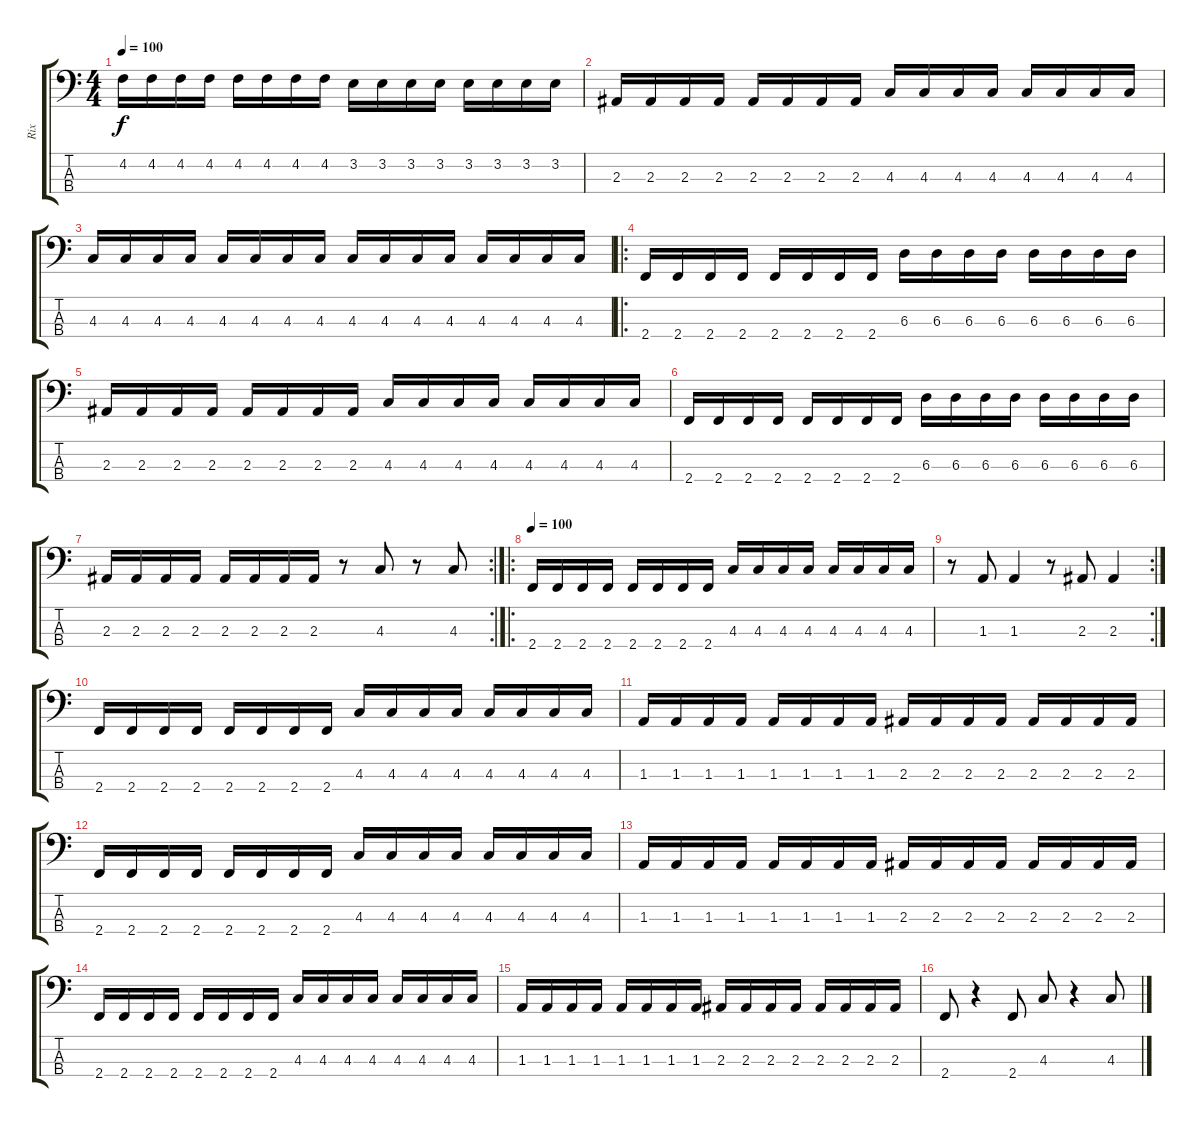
\track ("Rix" "Rix") {instrument electricbasspick}
\staff {score tabs}
\tuning (Gb2 Db2 Ab1 Eb1) {hide}
\ts (4 4)
\tempo 100
\clef f4
\ks c
4.2.16{dy f} 4.2.16 4.2.16 4.2.16 4.2.16 4.2.16 4.2.16 4.2.16 3.2.16 3.2.16 3.2.16 3.2.16 3.2.16 3.2.16 3.2.16 3.2.16 |
2.3.16 2.3.16 2.3.16 2.3.16 2.3.16 2.3.16 2.3.16 2.3.16 4.3.16 4.3.16 4.3.16 4.3.16 4.3.16 4.3.16 4.3.16 4.3.16 |
4.3.16 4.3.16 4.3.16 4.3.16 4.3.16 4.3.16 4.3.16 4.3.16 4.3.16 4.3.16 4.3.16 4.3.16 4.3.16 4.3.16 4.3.16 4.3.16 |
\ro
2.4.16 2.4.16 2.4.16 2.4.16 2.4.16 2.4.16 2.4.16 2.4.16 6.3.16 6.3.16 6.3.16 6.3.16 6.3.16 6.3.16 6.3.16 6.3.16 |
2.3.16 2.3.16 2.3.16 2.3.16 2.3.16 2.3.16 2.3.16 2.3.16 4.3.16 4.3.16 4.3.16 4.3.16 4.3.16 4.3.16 4.3.16 4.3.16 |
2.4.16 2.4.16 2.4.16 2.4.16 2.4.16 2.4.16 2.4.16 2.4.16 6.3.16 6.3.16 6.3.16 6.3.16 6.3.16 6.3.16 6.3.16 6.3.16 |
\rc 2
2.3.16 2.3.16 2.3.16 2.3.16 2.3.16 2.3.16 2.3.16 2.3.16 r.8 4.3.8 r.8 4.3.8 |
\ro
\tempo 100
2.4.16 2.4.16 2.4.16 2.4.16 2.4.16 2.4.16 2.4.16 2.4.16 4.3.16 4.3.16 4.3.16 4.3.16 4.3.16 4.3.16 4.3.16 4.3.16 |
\rc 2
r.8 1.3.8 1.3.4 r.8 2.3.8 2.3.4 |
2.4.16 2.4.16 2.4.16 2.4.16 2.4.16 2.4.16 2.4.16 2.4.16 4.3.16 4.3.16 4.3.16 4.3.16 4.3.16 4.3.16 4.3.16 4.3.16 |
1.3.16 1.3.16 1.3.16 1.3.16 1.3.16 1.3.16 1.3.16 1.3.16 2.3.16 2.3.16 2.3.16 2.3.16 2.3.16 2.3.16 2.3.16 2.3.16 |
2.4.16 2.4.16 2.4.16 2.4.16 2.4.16 2.4.16 2.4.16 2.4.16 4.3.16 4.3.16 4.3.16 4.3.16 4.3.16 4.3.16 4.3.16 4.3.16 |
1.3.16 1.3.16 1.3.16 1.3.16 1.3.16 1.3.16 1.3.16 1.3.16 2.3.16 2.3.16 2.3.16 2.3.16 2.3.16 2.3.16 2.3.16 2.3.16 |
2.4.16 2.4.16 2.4.16 2.4.16 2.4.16 2.4.16 2.4.16 2.4.16 4.3.16 4.3.16 4.3.16 4.3.16 4.3.16 4.3.16 4.3.16 4.3.16 |
1.3.16 1.3.16 1.3.16 1.3.16 1.3.16 1.3.16 1.3.16 1.3.16 2.3.16 2.3.16 2.3.16 2.3.16 2.3.16 2.3.16 2.3.16 2.3.16 |
2.4.8 r.4 2.4.8 4.3.8 r.4 4.3.8
